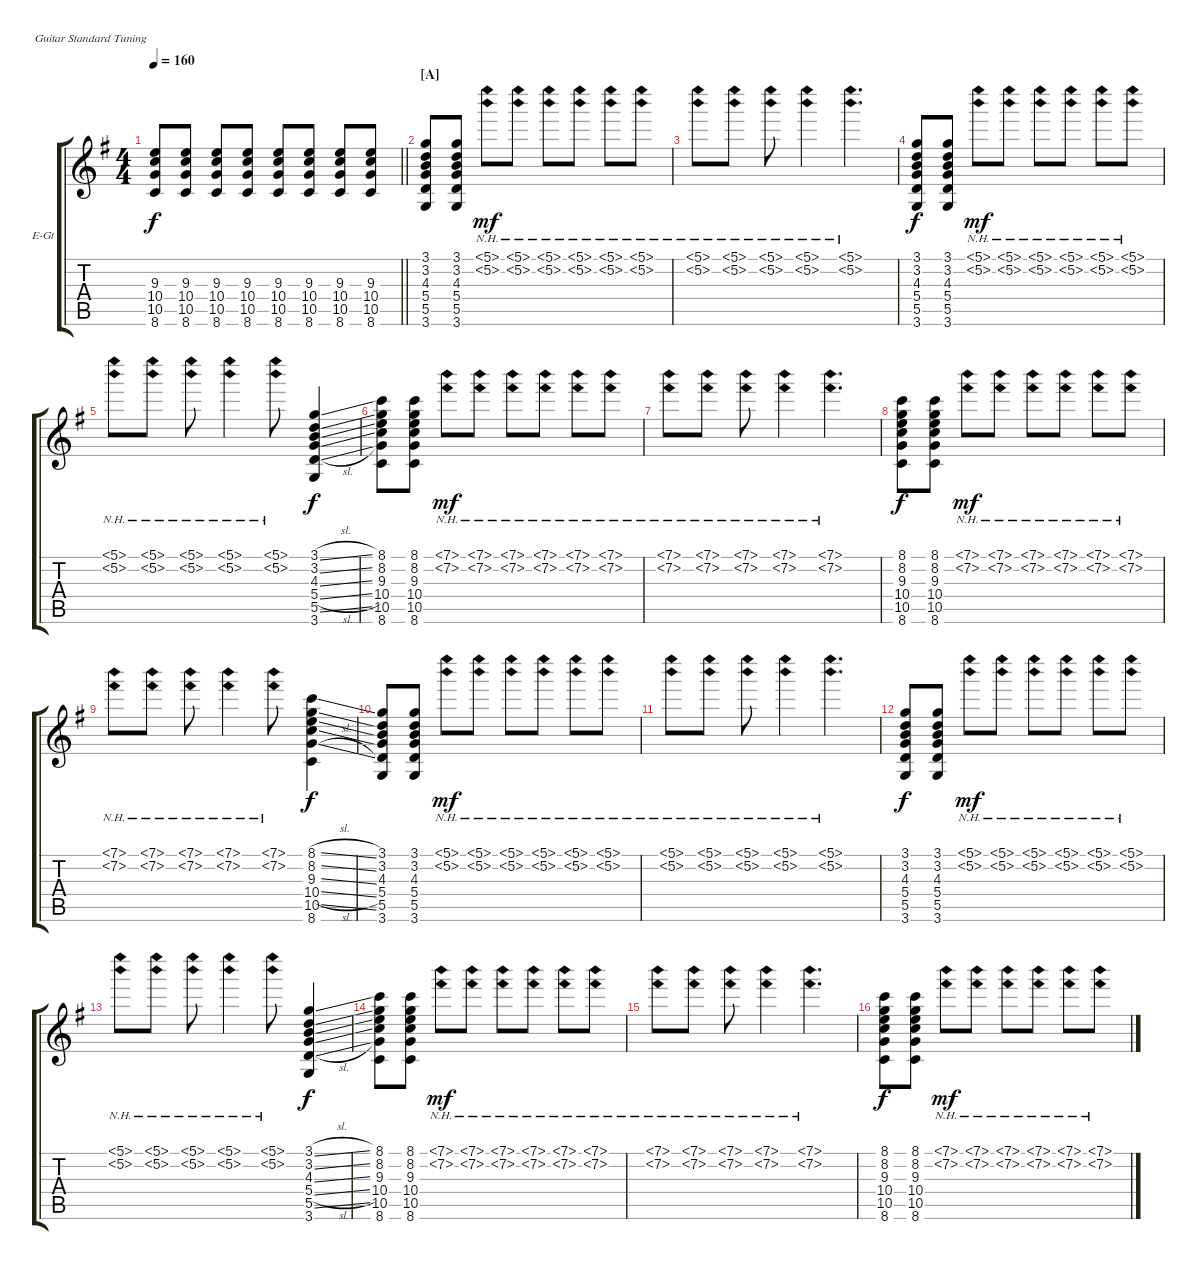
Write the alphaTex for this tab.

\bracketExtendMode groupsimilarinstruments
\firstSystemTrackNameOrientation horizontal
\otherSystemsTrackNameOrientation horizontal
\track ("Albert Hammond Jr." "E-Gt") {instrument overdrivenguitar}
\staff {score tabs}
\tuning (E4 B3 G3 D3 A2 E2)
\ts (4 4)
\tempo 160
\clef g2
\barLineRight lightlight
\ks g
(9.3 10.4 10.5 8.6).8{dy f} (9.3 10.4 10.5 8.6).8 (9.3 10.4 10.5 8.6).8 (9.3 10.4 10.5 8.6).8 (9.3 10.4 10.5 8.6).8 (9.3 10.4 10.5 8.6).8 (9.3 10.4 10.5 8.6).8 (9.3 10.4 10.5 8.6).8 |
\section ("A" "")
(3.1 3.2 4.3 5.4 5.5 3.6).8 (3.1 3.2 4.3 5.4 5.5 3.6).8 (5.1{nh} 5.2{nh}).8{dy mf} (5.1{nh} 5.2{nh}).8 (5.1{nh} 5.2{nh}).8 (5.1{nh} 5.2{nh}).8 (5.1{nh} 5.2{nh}).8 (5.1{nh} 5.2{nh}).8 |
(5.1{nh} 5.2{nh}).8 (5.1{nh} 5.2{nh}).8 (5.1{nh} 5.2{nh}).8 (5.1{nh} 5.2{nh}).4 (5.1{nh} 5.2{nh}).4{d} |
(3.1 3.2 4.3 5.4 5.5 3.6).8{dy f} (3.1 3.2 4.3 5.4 5.5 3.6).8 (5.1{nh} 5.2{nh}).8{dy mf} (5.1{nh} 5.2{nh}).8 (5.1{nh} 5.2{nh}).8 (5.1{nh} 5.2{nh}).8 (5.1{nh} 5.2{nh}).8 (5.1{nh} 5.2{nh}).8 |
(5.1{nh} 5.2{nh}).8 (5.1{nh} 5.2{nh}).8 (5.1{nh} 5.2{nh}).8 (5.1{nh} 5.2{nh}).4 (5.1{nh} 5.2{nh}).8 (3.1{sl} 3.2{sl} 4.3{sl} 5.4{sl} 5.5{sl} 3.6).4{dy f} |
(8.1 8.2 9.3 10.4 10.5 8.6).8 (8.1 8.2 9.3 10.4 10.5 8.6).8 (7.2{nh} 7.1{nh}).8{dy mf} (7.2{nh} 7.1{nh}).8 (7.2{nh} 7.1{nh}).8 (7.2{nh} 7.1{nh}).8 (7.2{nh} 7.1{nh}).8 (7.2{nh} 7.1{nh}).8 |
(7.2{nh} 7.1{nh}).8 (7.2{nh} 7.1{nh}).8 (7.2{nh} 7.1{nh}).8 (7.2{nh} 7.1{nh}).4 (7.2{nh} 7.1{nh}).4{d} |
(8.1 8.2 9.3 10.4 10.5 8.6).8{dy f} (8.1 8.2 9.3 10.4 10.5 8.6).8 (7.2{nh} 7.1{nh}).8{dy mf} (7.2{nh} 7.1{nh}).8 (7.2{nh} 7.1{nh}).8 (7.2{nh} 7.1{nh}).8 (7.2{nh} 7.1{nh}).8 (7.2{nh} 7.1{nh}).8 |
(7.2{nh} 7.1{nh}).8 (7.2{nh} 7.1{nh}).8 (7.2{nh} 7.1{nh}).8 (7.2{nh} 7.1{nh}).4 (7.2{nh} 7.1{nh}).8 (8.1{sl} 8.2{sl} 9.3{sl} 10.4{sl} 10.5{sl} 8.6).4{dy f} |
(3.1 3.2 4.3 5.4 5.5 3.6).8 (3.1 3.2 4.3 5.4 5.5 3.6).8 (5.1{nh} 5.2{nh}).8{dy mf} (5.1{nh} 5.2{nh}).8 (5.1{nh} 5.2{nh}).8 (5.1{nh} 5.2{nh}).8 (5.1{nh} 5.2{nh}).8 (5.1{nh} 5.2{nh}).8 |
(5.1{nh} 5.2{nh}).8 (5.1{nh} 5.2{nh}).8 (5.1{nh} 5.2{nh}).8 (5.1{nh} 5.2{nh}).4 (5.1{nh} 5.2{nh}).4{d} |
(3.1 3.2 4.3 5.4 5.5 3.6).8{dy f} (3.1 3.2 4.3 5.4 5.5 3.6).8 (5.1{nh} 5.2{nh}).8{dy mf} (5.1{nh} 5.2{nh}).8 (5.1{nh} 5.2{nh}).8 (5.1{nh} 5.2{nh}).8 (5.1{nh} 5.2{nh}).8 (5.1{nh} 5.2{nh}).8 |
(5.1{nh} 5.2{nh}).8 (5.1{nh} 5.2{nh}).8 (5.1{nh} 5.2{nh}).8 (5.1{nh} 5.2{nh}).4 (5.1{nh} 5.2{nh}).8 (3.1{sl} 3.2{sl} 4.3{sl} 5.4{sl} 5.5{sl} 3.6).4{dy f} |
(8.1 8.2 9.3 10.4 10.5 8.6).8 (8.1 8.2 9.3 10.4 10.5 8.6).8 (7.2{nh} 7.1{nh}).8{dy mf} (7.2{nh} 7.1{nh}).8 (7.2{nh} 7.1{nh}).8 (7.2{nh} 7.1{nh}).8 (7.2{nh} 7.1{nh}).8 (7.2{nh} 7.1{nh}).8 |
(7.2{nh} 7.1{nh}).8 (7.2{nh} 7.1{nh}).8 (7.2{nh} 7.1{nh}).8 (7.2{nh} 7.1{nh}).4 (7.2{nh} 7.1{nh}).4{d} |
(8.1 8.2 9.3 10.4 10.5 8.6).8{dy f} (8.1 8.2 9.3 10.4 10.5 8.6).8 (7.2{nh} 7.1{nh}).8{dy mf} (7.2{nh} 7.1{nh}).8 (7.2{nh} 7.1{nh}).8 (7.2{nh} 7.1{nh}).8 (7.2{nh} 7.1{nh}).8 (7.2{nh} 7.1{nh}).8
